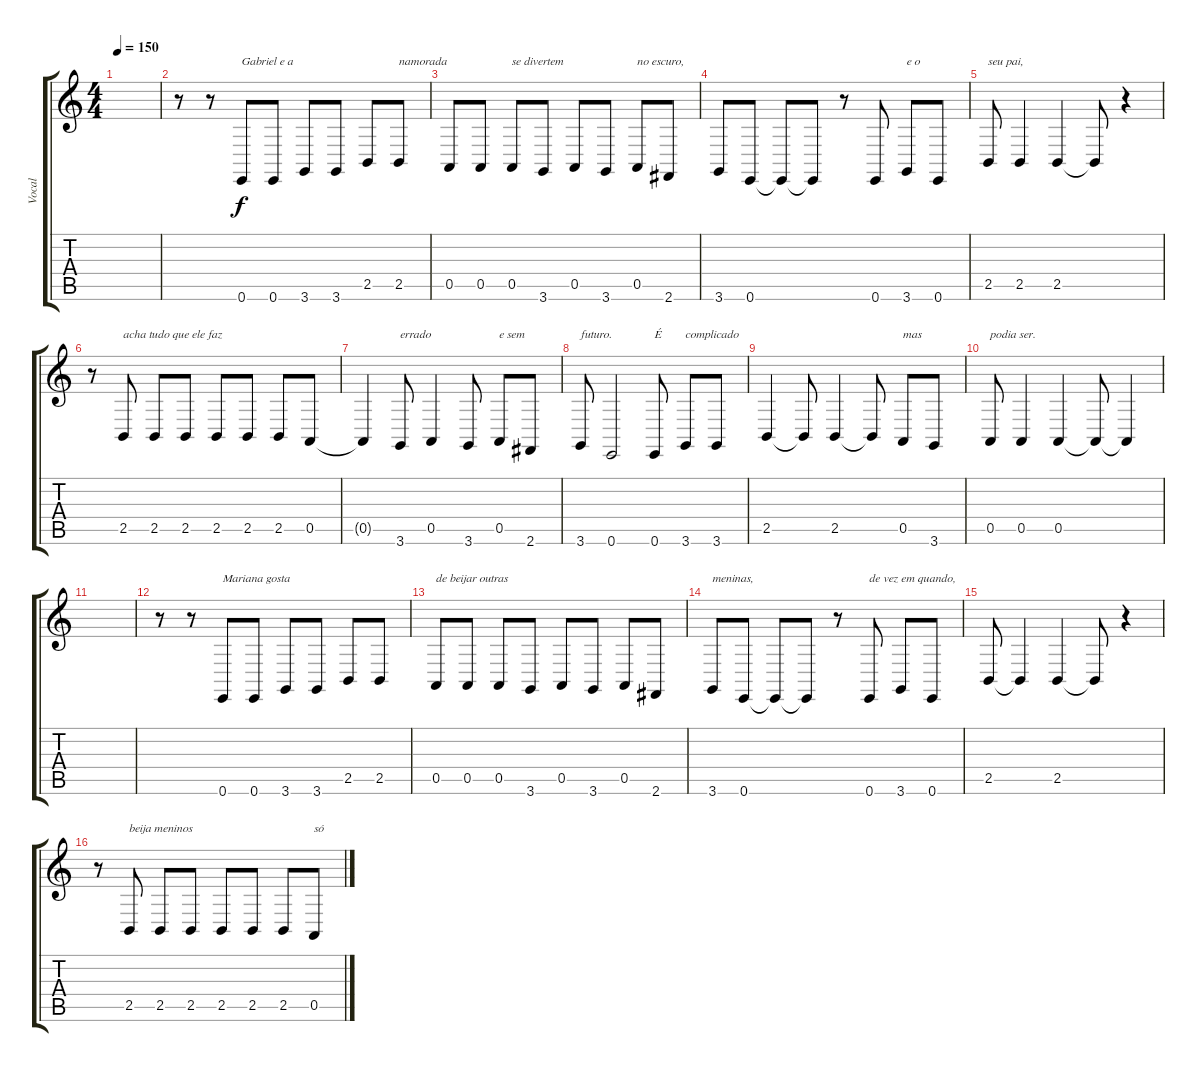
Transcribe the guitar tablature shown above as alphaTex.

\track ("Vocal" "Vocal") {instrument baritonesax}
\staff {score tabs}
\tuning (E4 B3 G3 D3 A2 E2) {hide}
\ts (4 4)
\tempo 150
\clef g2
\ks c
|
r.8 r.8 0.6.8{txt "Gabriel e a"} 0.6.8 3.6.8 3.6.8 2.5.8 2.5.8{txt "namorada"} |
0.5.8 0.5.8 0.5.8{txt "se divertem"} 3.6.8 0.5.8 3.6.8 0.5.8{txt "no escuro,"} 2.6.8 |
3.6.8 0.6.8 0.6{t}.8 0.6{t}.8 r.8 0.6.8 3.6.8{txt "e o"} 0.6.8 |
2.5.8{txt "seu pai,"} 2.5.4 2.5.4 2.5{t}.8 r.4 |
r.8 2.5.8{txt "acha tudo que ele faz"} 2.5.8 2.5.8 2.5.8 2.5.8 2.5.8 0.5.8 |
0.5{t}.4 3.6.8{txt "errado"} 0.5.4 3.6.8 0.5.8{txt "e sem"} 2.6.8 |
3.6.8{txt "futuro."} 0.6.2 0.6.8{txt "É"} 3.6.8{txt "complicado"} 3.6.8 |
2.5.4 2.5{t}.8 2.5.4 2.5{t}.8 0.5.8{txt "mas"} 3.6.8 |
0.5.8{txt "podia ser."} 0.5.4 0.5.4 0.5{t}.8 0.5{t}.4 |
|
r.8 r.8 0.6.8{txt "Mariana gosta"} 0.6.8 3.6.8 3.6.8 2.5.8 2.5.8 |
0.5.8{txt "de beijar outras"} 0.5.8 0.5.8 3.6.8 0.5.8 3.6.8 0.5.8 2.6.8 |
3.6.8{txt "meninas,"} 0.6.8 0.6{t}.8 0.6{t}.8 r.8 0.6.8{txt "de vez em quando,"} 3.6.8 0.6.8 |
2.5.8 2.5{t}.4 2.5.4 2.5{t}.8 r.4 |
r.8 2.5.8{txt "beija meninos"} 2.5.8 2.5.8 2.5.8 2.5.8 2.5.8 0.5.8{txt "só"}
